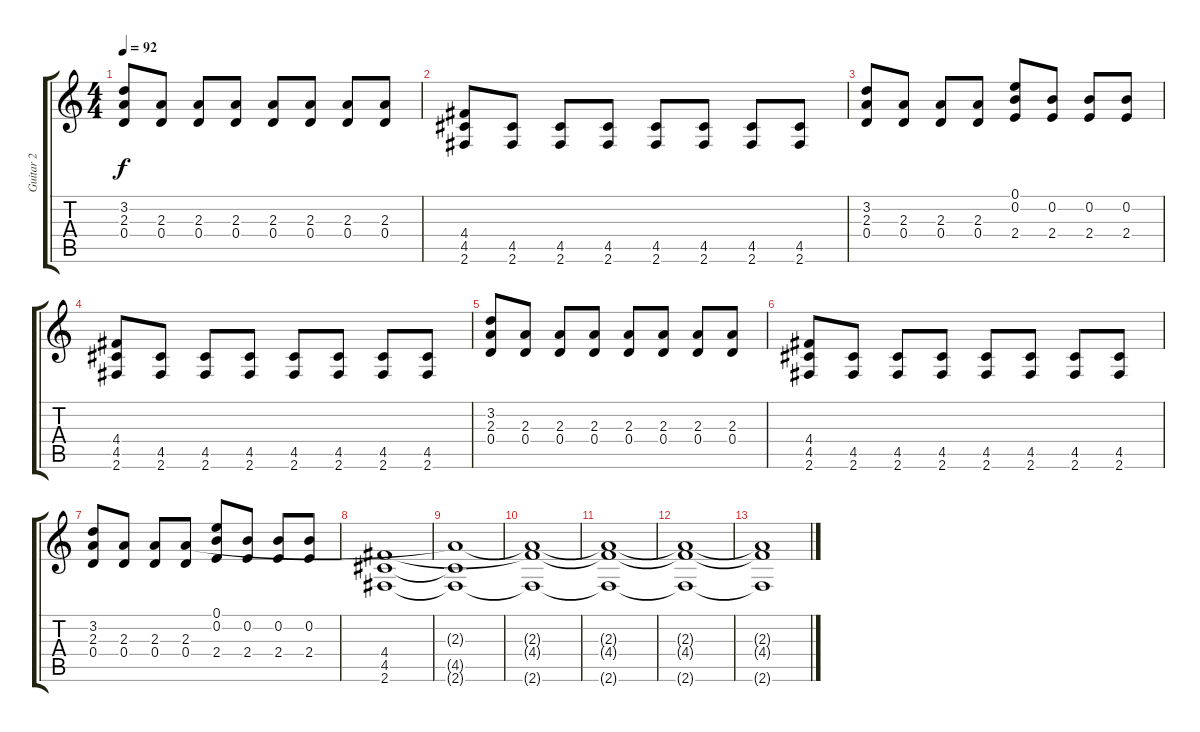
\track ("Guitar 2" "Guitar 2") {instrument electricguitarclean}
\staff {score tabs}
\tuning (E4 B3 G3 D3 A2 E2) {hide}
\ts (4 4)
\tempo 92
\clef g2
\ks c
(3.2 2.3 0.4).8{dy f} (2.3 0.4).8 (2.3 0.4).8 (2.3 0.4).8 (2.3 0.4).8 (2.3 0.4).8 (2.3 0.4).8 (2.3 0.4).8 |
(4.4 4.5 2.6).8 (4.5 2.6).8 (4.5 2.6).8 (4.5 2.6).8 (4.5 2.6).8 (4.5 2.6).8 (4.5 2.6).8 (4.5 2.6).8 |
(3.2 2.3 0.4).8 (2.3 0.4).8 (2.3 0.4).8 (2.3 0.4).8 (0.1 0.2 2.4).8 (0.2 2.4).8 (0.2 2.4).8 (0.2 2.4).8 |
(4.4 4.5 2.6).8 (4.5 2.6).8 (4.5 2.6).8 (4.5 2.6).8 (4.5 2.6).8 (4.5 2.6).8 (4.5 2.6).8 (4.5 2.6).8 |
(3.2 2.3 0.4).8 (2.3 0.4).8 (2.3 0.4).8 (2.3 0.4).8 (2.3 0.4).8 (2.3 0.4).8 (2.3 0.4).8 (2.3 0.4).8 |
(4.4 4.5 2.6).8 (4.5 2.6).8 (4.5 2.6).8 (4.5 2.6).8 (4.5 2.6).8 (4.5 2.6).8 (4.5 2.6).8 (4.5 2.6).8 |
(3.2 2.3 0.4).8 (2.3 0.4).8 (2.3 0.4).8 (2.3 0.4).8 (0.1 0.2 2.4).8 (0.2 2.4).8 (0.2 2.4).8 (0.2 2.4).8 |
(4.4 4.5 2.6).1 |
(2.3{t} 4.5{t} 2.6{t}).1 |
(2.3{t} 4.4{t} 2.6{t}).1 |
(2.3{t} 4.4{t} 2.6{t}).1 |
(2.3{t} 4.4{t} 2.6{t}).1 |
(2.3{t} 4.4{t} 2.6{t}).1
